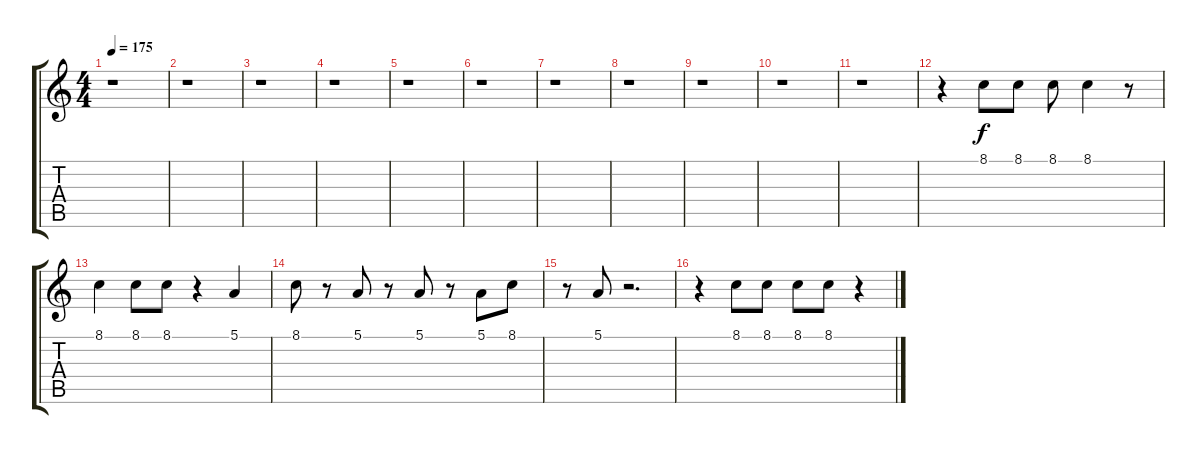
\track "" {instrument fx5brightness}
\staff {score tabs}
\tuning (E4 B3 G3 D3 A2 E2) {hide}
\ts (4 4)
\tempo 175
\clef g2
\ks c
r.1{dy f} |
r.1 |
r.1 |
r.1 |
r.1 |
r.1 |
r.1 |
r.1 |
r.1 |
r.1 |
r.1 |
r.4 8.1.8 8.1.8 8.1.8 8.1.4 r.8 |
8.1.4 8.1.8 8.1.8 r.4 5.1.4 |
8.1.8 r.8 5.1.8 r.8 5.1.8 r.8 5.1.8 8.1.8 |
r.8 5.1.8 r.2{d} |
r.4 8.1.8 8.1.8 8.1.8 8.1.8 r.4
